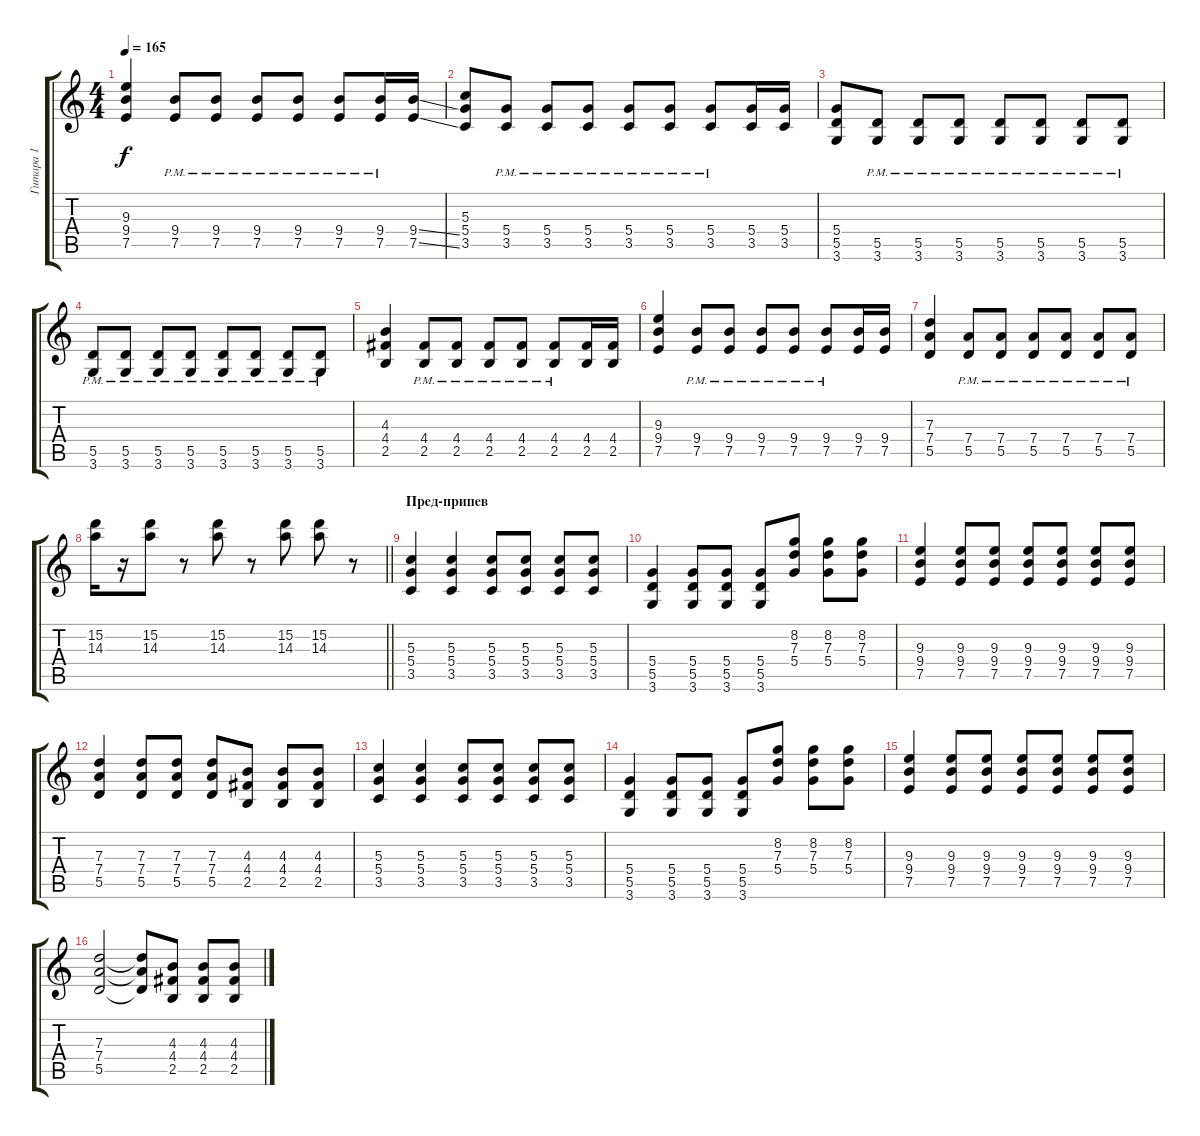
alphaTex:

\track ("Гитара 1" "Гитара 1") {instrument overdrivenguitar}
\staff {score tabs}
\tuning (E4 B3 G3 D3 A2 E2) {hide}
\ts (4 4)
\tempo 165
\clef g2
\ks c
(9.3 9.4 7.5).4{dy f} (9.4{pm} 7.5{pm}).8 (9.4{pm} 7.5{pm}).8 (9.4{pm} 7.5{pm}).8 (9.4{pm} 7.5{pm}).8 (9.4{pm} 7.5{pm}).8 (9.4{pm} 7.5{pm}).16 (9.4{ss} 7.5{ss}).16 |
(5.3 5.4 3.5).8 (5.4{pm} 3.5{pm}).8 (5.4{pm} 3.5{pm}).8 (5.4{pm} 3.5{pm}).8 (5.4{pm} 3.5{pm}).8 (5.4{pm} 3.5{pm}).8 (5.4{pm} 3.5{pm}).8 (5.4 3.5).16 (5.4 3.5).16 |
(5.4 5.5 3.6).8 (5.5{pm} 3.6{pm}).8 (5.5{pm} 3.6{pm}).8 (5.5{pm} 3.6{pm}).8 (5.5{pm} 3.6{pm}).8 (5.5{pm} 3.6{pm}).8 (5.5{pm} 3.6{pm}).8 (5.5{pm} 3.6{pm}).8 |
(5.5{pm} 3.6{pm}).8 (5.5{pm} 3.6{pm}).8 (5.5{pm} 3.6{pm}).8 (5.5{pm} 3.6{pm}).8 (5.5{pm} 3.6{pm}).8 (5.5{pm} 3.6{pm}).8 (5.5{pm} 3.6{pm}).8 (5.5 3.6{pm}).8 |
(4.3 4.4 2.5).4 (4.4{pm} 2.5{pm}).8 (4.4{pm} 2.5{pm}).8 (4.4{pm} 2.5{pm}).8 (4.4{pm} 2.5{pm}).8 (4.4{pm} 2.5{pm}).8 (4.4 2.5).16 (4.4 2.5).16 |
(9.3 9.4 7.5).4 (9.4{pm} 7.5{pm}).8 (9.4{pm} 7.5{pm}).8 (9.4{pm} 7.5{pm}).8 (9.4{pm} 7.5{pm}).8 (9.4{pm} 7.5{pm}).8 (9.4 7.5).16 (9.4 7.5).16 |
(7.3 7.4 5.5).4 (7.4{pm} 5.5{pm}).8 (7.4{pm} 5.5{pm}).8 (7.4{pm} 5.5{pm}).8 (7.4{pm} 5.5{pm}).8 (7.4{pm} 5.5{pm}).8 (7.4{pm} 5.5{pm}).8 |
\barLineRight lightlight
(15.2 14.3).16 r.16 (15.2 14.3).8 r.8 (15.2 14.3).8 r.8 (15.2 14.3).8 (15.2 14.3).8 r.8 |
\section ("" "Пред-припев")
(5.3 5.4 3.5).4 (5.3 5.4 3.5).4 (5.3 5.4 3.5).8 (5.3 5.4 3.5).8 (5.3 5.4 3.5).8 (5.3 5.4 3.5).8 |
(5.4 5.5 3.6).4 (5.4 5.5 3.6).8 (5.4 5.5 3.6).8 (5.4 5.5 3.6).8 (8.2 7.3 5.4).8 (8.2 7.3 5.4).8 (8.2 7.3 5.4).8 |
(9.3 9.4 7.5).4 (9.3 9.4 7.5).8 (9.3 9.4 7.5).8 (9.3 9.4 7.5).8 (9.3 9.4 7.5).8 (9.3 9.4 7.5).8 (9.3 9.4 7.5).8 |
(7.3 7.4 5.5).4 (7.3 7.4 5.5).8 (7.3 7.4 5.5).8 (7.3 7.4 5.5).8 (4.3 4.4 2.5).8 (4.3 4.4 2.5).8 (4.3 4.4 2.5).8 |
(5.3 5.4 3.5).4 (5.3 5.4 3.5).4 (5.3 5.4 3.5).8 (5.3 5.4 3.5).8 (5.3 5.4 3.5).8 (5.3 5.4 3.5).8 |
(5.4 5.5 3.6).4 (5.4 5.5 3.6).8 (5.4 5.5 3.6).8 (5.4 5.5 3.6).8 (8.2 7.3 5.4).8 (8.2 7.3 5.4).8 (8.2 7.3 5.4).8 |
(9.3 9.4 7.5).4 (9.3 9.4 7.5).8 (9.3 9.4 7.5).8 (9.3 9.4 7.5).8 (9.3 9.4 7.5).8 (9.3 9.4 7.5).8 (9.3 9.4 7.5).8 |
(7.3 7.4 5.5).2 (7.3{t} 7.4{t} 5.5{t}).8 (4.3 4.4 2.5).8 (4.3 4.4 2.5).8 (4.3 4.4 2.5).8
